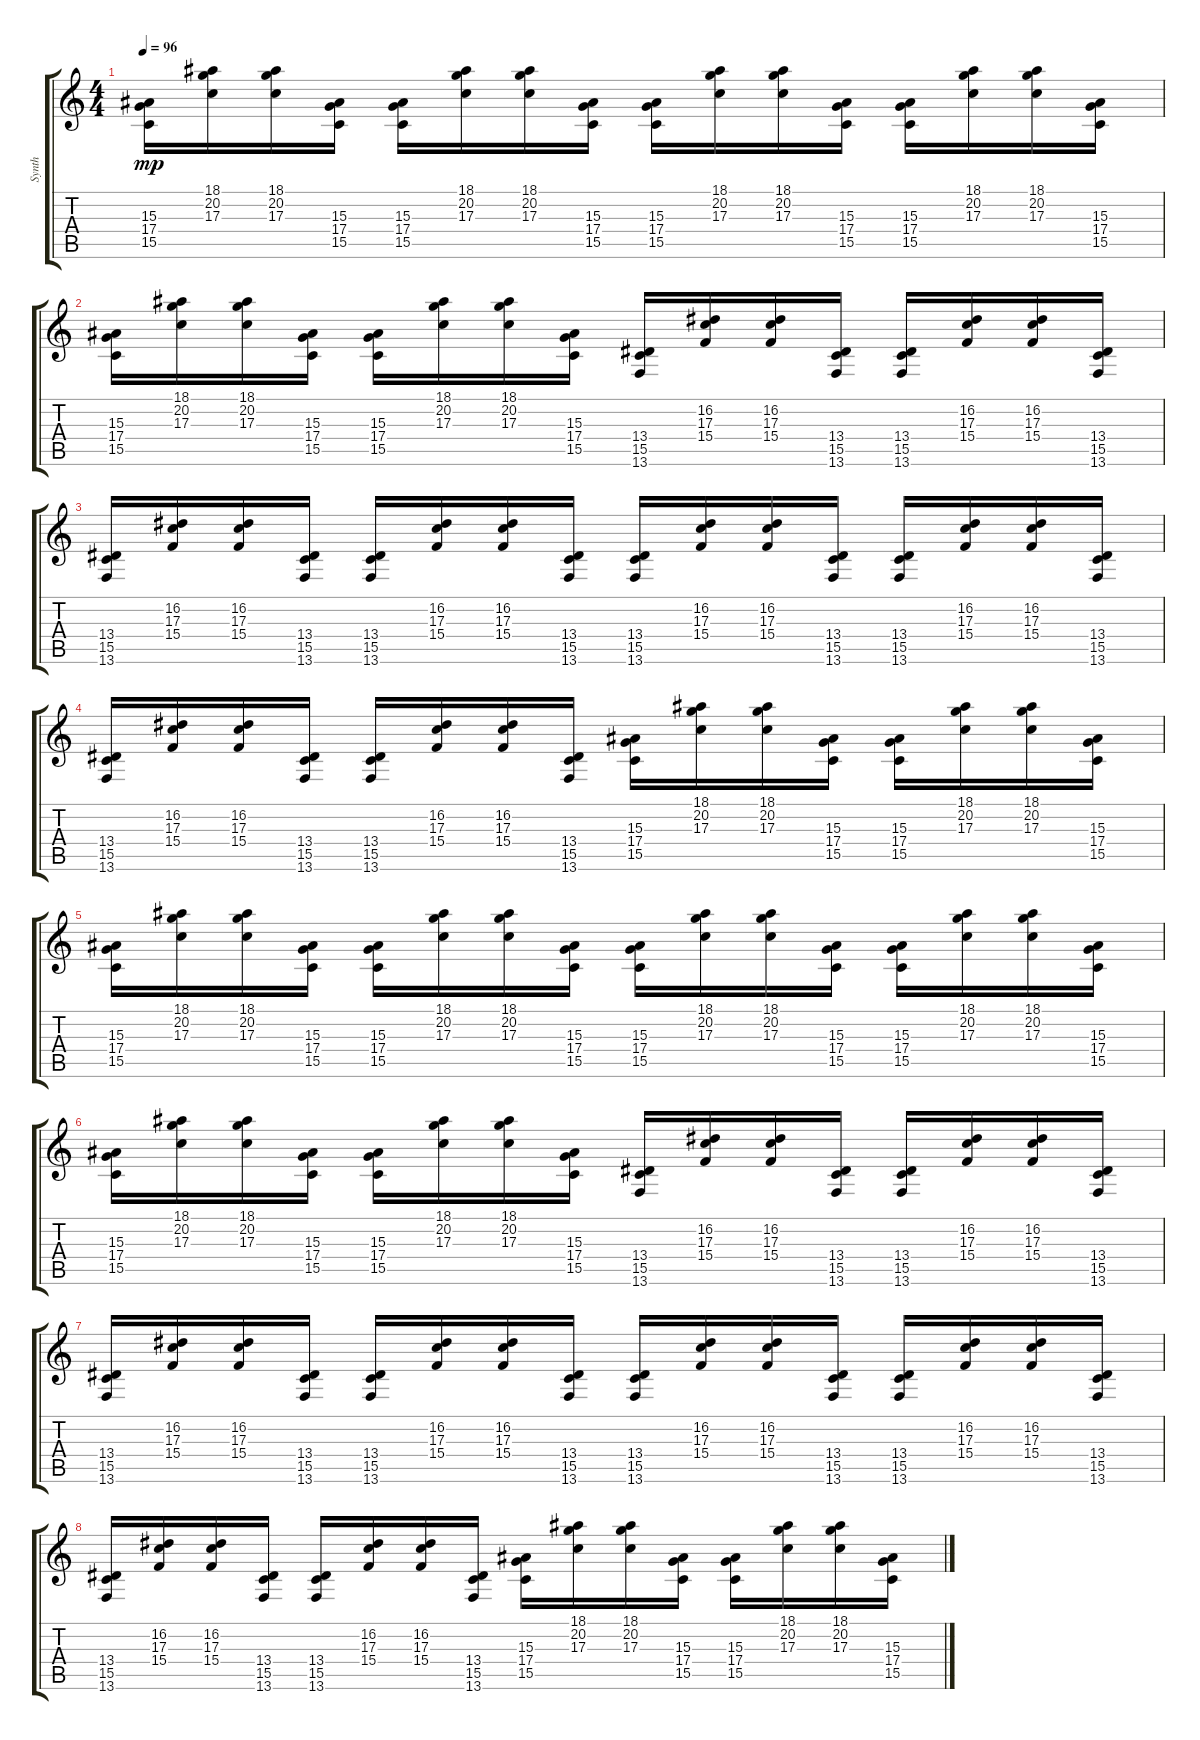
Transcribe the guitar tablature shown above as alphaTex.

\track ("Synth" "Synth") {instrument electricpiano1}
\staff {score tabs}
\tuning (E4 B3 G3 D3 A2 E2) {hide}
\ts (4 4)
\tempo 96
\clef g2
\ks c
(15.3 17.4 15.5).16{dy mp balance 9} (18.1 20.2 17.3).16{balance 9} (18.1 20.2 17.3).16{balance 9} (15.3 17.4 15.5).16{balance 9} (15.3 17.4 15.5).16{balance 9} (18.1 20.2 17.3).16{balance 10} (18.1 20.2 17.3).16{balance 10} (15.3 17.4 15.5).16{balance 10} (15.3 17.4 15.5).16{balance 10} (18.1 20.2 17.3).16{balance 10} (18.1 20.2 17.3).16{balance 10} (15.3 17.4 15.5).16{balance 10} (15.3 17.4 15.5).16{balance 10} (18.1 20.2 17.3).16{balance 10} (18.1 20.2 17.3).16{balance 10} (15.3 17.4 15.5).16{balance 10} |
(15.3 17.4 15.5).16{balance 10} (18.1 20.2 17.3).16{balance 10} (18.1 20.2 17.3).16{balance 10} (15.3 17.4 15.5).16{balance 10} (15.3 17.4 15.5).16{balance 10} (18.1 20.2 17.3).16{balance 11} (18.1 20.2 17.3).16{balance 11} (15.3 17.4 15.5).16{balance 11} (13.4 15.5 13.6).16{balance 11} (16.2 17.3 15.4).16{balance 11} (16.2 17.3 15.4).16{balance 11} (13.4 15.5 13.6).16{balance 11} (13.4 15.5 13.6).16{balance 11} (16.2 17.3 15.4).16{balance 11} (16.2 17.3 15.4).16{balance 11} (13.4 15.5 13.6).16{balance 11} |
(13.4 15.5 13.6).16{balance 11} (16.2 17.3 15.4).16{balance 12} (16.2 17.3 15.4).16{balance 12} (13.4 15.5 13.6).16{balance 12} (13.4 15.5 13.6).16{balance 12} (16.2 17.3 15.4).16{balance 12} (16.2 17.3 15.4).16{balance 12} (13.4 15.5 13.6).16{balance 12} (13.4 15.5 13.6).16{balance 12} (16.2 17.3 15.4).16{balance 12} (16.2 17.3 15.4).16{balance 12} (13.4 15.5 13.6).16{balance 12} (13.4 15.5 13.6).16{balance 12} (16.2 17.3 15.4).16{balance 12} (16.2 17.3 15.4).16{balance 12} (13.4 15.5 13.6).16{balance 12} |
(13.4 15.5 13.6).16{balance 11} (16.2 17.3 15.4).16{balance 11} (16.2 17.3 15.4).16{balance 11} (13.4 15.5 13.6).16{balance 11} (13.4 15.5 13.6).16{balance 11} (16.2 17.3 15.4).16{balance 11} (16.2 17.3 15.4).16{balance 11} (13.4 15.5 13.6).16{balance 11} (15.3 17.4 15.5).16{balance 11} (18.1 20.2 17.3).16{balance 11} (18.1 20.2 17.3).16{balance 11} (15.3 17.4 15.5).16{balance 11} (15.3 17.4 15.5).16{balance 11} (18.1 20.2 17.3).16{balance 10} (18.1 20.2 17.3).16{balance 10} (15.3 17.4 15.5).16{balance 10} |
(15.3 17.4 15.5).16{balance 10} (18.1 20.2 17.3).16{balance 10} (18.1 20.2 17.3).16{balance 10} (15.3 17.4 15.5).16{balance 10} (15.3 17.4 15.5).16{balance 10} (18.1 20.2 17.3).16{balance 10} (18.1 20.2 17.3).16{balance 10} (15.3 17.4 15.5).16{balance 10} (15.3 17.4 15.5).16{balance 10} (18.1 20.2 17.3).16{balance 10} (18.1 20.2 17.3).16{balance 10} (15.3 17.4 15.5).16{balance 10} (15.3 17.4 15.5).16{balance 9} (18.1 20.2 17.3).16{balance 9} (18.1 20.2 17.3).16{balance 9} (15.3 17.4 15.5).16{balance 9} |
(15.3 17.4 15.5).16{balance 9} (18.1 20.2 17.3).16{balance 9} (18.1 20.2 17.3).16{balance 9} (15.3 17.4 15.5).16{balance 9} (15.3 17.4 15.5).16{balance 9} (18.1 20.2 17.3).16{balance 9} (18.1 20.2 17.3).16{balance 9} (15.3 17.4 15.5).16{balance 9} (13.4 15.5 13.6).16{balance 9} (16.2 17.3 15.4).16{balance 8} (16.2 17.3 15.4).16{balance 8} (13.4 15.5 13.6).16{balance 8} (13.4 15.5 13.6).16{balance 8} (16.2 17.3 15.4).16{balance 8} (16.2 17.3 15.4).16{balance 8} (13.4 15.5 13.6).16{balance 8} |
(13.4 15.5 13.6).16{balance 8} (16.2 17.3 15.4).16{balance 8} (16.2 17.3 15.4).16{balance 8} (13.4 15.5 13.6).16{balance 8} (13.4 15.5 13.6).16{balance 8} (16.2 17.3 15.4).16{balance 8} (16.2 17.3 15.4).16{balance 8} (13.4 15.5 13.6).16{balance 8} (13.4 15.5 13.6).16{balance 7} (16.2 17.3 15.4).16{balance 7} (16.2 17.3 15.4).16{balance 7} (13.4 15.5 13.6).16{balance 7} (13.4 15.5 13.6).16{balance 7} (16.2 17.3 15.4).16{balance 7} (16.2 17.3 15.4).16{balance 7} (13.4 15.5 13.6).16{balance 7} |
(13.4 15.5 13.6).16{balance 7} (16.2 17.3 15.4).16{balance 7} (16.2 17.3 15.4).16{balance 7} (13.4 15.5 13.6).16{balance 7} (13.4 15.5 13.6).16{balance 7} (16.2 17.3 15.4).16{balance 6} (16.2 17.3 15.4).16{balance 6} (13.4 15.5 13.6).16{balance 6} (15.3 17.4 15.5).16{balance 6} (18.1 20.2 17.3).16{balance 6} (18.1 20.2 17.3).16{balance 6} (15.3 17.4 15.5).16{balance 6} (15.3 17.4 15.5).16{balance 6} (18.1 20.2 17.3).16{balance 6} (18.1 20.2 17.3).16{balance 6} (15.3 17.4 15.5).16{balance 6}
